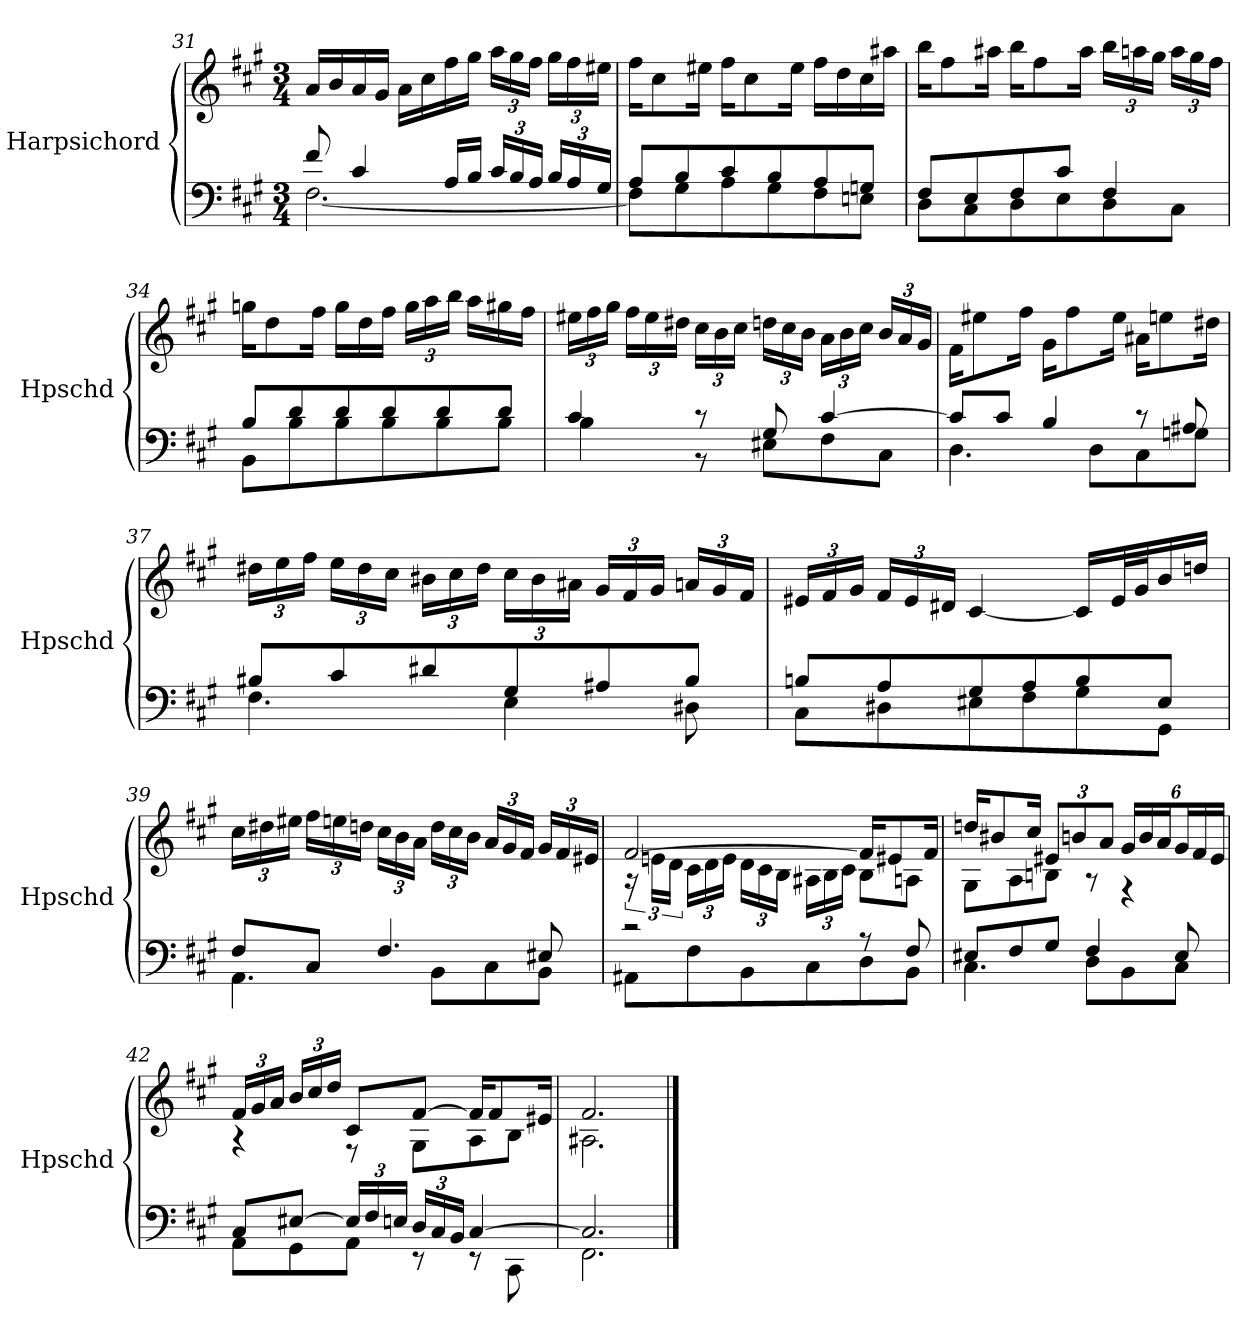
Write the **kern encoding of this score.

**kern	**kern
*part1	*part1
*staff2	*staff1
*I"Harpsichord	*
*I'Hpschd	*
*clefF4	*clefG2
*k[f#c#g#]	*k[f#c#g#]
*f#:	*f#:
*M3/4	*M3/4
=31	=31
*^	*
8f#/	[2.F#\	16a/LL
.	.	16b/
4c#/	.	16a/
.	.	16g#/JJ
.	.	16a\LL
.	.	16cc#\
16A/LL	.	16ff#\
16B/JJ	.	16gg#\JJ
24c#/LL	.	24aa\LL
24B/	.	24gg#\
24A/JJ	.	24ff#\JJ
24B/LL	.	24gg#\LL
24A/	.	24ff#\
24G#/JJ	.	24ee#X\JJ
=32	=32	=32
8A/L	8F#\L]	16ff#\KL
.	.	8cc#\
8B/	8G#\	.
.	.	16ee#X\Jk
8c#/	8A\	16ff#\KL
.	.	8cc#\
8B/	8G#\	.
.	.	16ee#\Jk
8A/	8F#\	16ff#\LL
.	.	16dd\
8Gn/J	8En\J	16cc#\
.	.	16aa#X\JJ
=33	=33	=33
8F#/L	8D\L	16bb\KL
.	.	8ff#\
8E/	8C#\	.
.	.	16aa#X\Jk
8F#/	8D\	16bb\KL
.	.	8ff#\
8c#/J	8E\	.
.	.	16aa#\Jk
4F#/	8D\	24bb\LL
.	.	24aan\
.	.	24gg#\JJ
.	8C#\J	24aa\LL
.	.	24gg#\
.	.	24ff#\JJ
=34	=34	=34
8B/L	8BB\L	16ggn\KL
.	.	8dd\
8d/	8B\	.
.	.	16ff#\Jk
8d/	8B\	16gg\LL
.	.	16dd\
8d/	8B\	16ff#\JJ
.	.	24gg\LL
.	.	24aa\
8d/	8B\	.
.	.	24bb\JJ
.	.	16aa\LL
8d/J	8B\J	16gg#X\
.	.	16ff#\JJ
=35	=35	=35
4c#/	4B\	24ee#X\LL
.	.	24ff#\
.	.	24gg#\JJ
.	.	24ff#\LL
.	.	24ee#\
.	.	24dd#X\JJ
8r	8r	24cc#\LL
.	.	24b\
.	.	24cc#\JJ
8G#/	8E#X\L	24ddn\LL
.	.	24cc#\
.	.	24b\JJ
[4c#/	8F#\	24a\LL
.	.	24b\
.	.	24cc#\JJ
.	8C#\J	24b/LL
.	.	24a/
.	.	24g#/JJ
=36	=36	=36
8c#/L]	4.D\	16f#\KL
.	.	8ee#X\
8c#/J	.	.
.	.	16ff#\Jk
4B/	.	16g#\KL
.	.	8ff#\
.	8D\L	.
.	.	16ee#\Jk
8r	8C#\	16a#X\KL
.	.	8een\
8A#X/	8Gn\J	.
.	.	16dd#X\Jk
=37	=37	=37
8B#X/L	4.F#\	24dd#X\LL
.	.	24ee\
.	.	24ff#\JJ
8c#/	.	24ee\LL
.	.	24dd#\
.	.	24cc#\JJ
8d#X/	.	24b#X\LL
.	.	24cc#\
.	.	24dd#\JJ
8G#/	4E\	24cc#\LL
.	.	24b#\
.	.	24a#X\JJ
8A#X/	.	24g#/LL
.	.	24f#/
.	.	24g#/JJ
8B#/J	8D#X\	24an/LL
.	.	24g#/
.	.	24f#/JJ
=38	=38	=38
8Bn/L	8C#\L	24e#X/LL
.	.	24f#/
.	.	24g#/JJ
8A/	8D#X\	24f#/LL
.	.	24e#/
.	.	24d#X/JJ
8G#/	8E#X\	[4c#/
8A/	8F#\	.
8B/	8G#\	16c#/LL]
.	.	32e#/L
.	.	32g#/J
8E#/J	8GG#\J	16b/
.	.	16ddn/JJ
=39	=39	=39
8F#/L	4.AA\	24cc#\LL
.	.	24dd#X\
.	.	24ee#X\JJ
8C#/J	.	24ff#\LL
.	.	24een\
.	.	24ddn\JJ
4.F#/	.	24cc#\LL
.	.	24b\
.	.	24a\JJ
.	8BB\L	24dd\LL
.	.	24cc#\
.	.	24b\JJ
.	8C#\	24a/LL
.	.	24g#/
.	.	24f#/JJ
8E#X/	8BB\J	24g#/LL
.	.	24f#/
.	.	24e#X/JJ
=40	=40	=40
*	*	*^
2r	8AA#X\L	[2f#/	24r
.	.	.	24en\LL
.	.	.	24d\JJ
.	8F#\	.	24c#\LL
.	.	.	24d\
.	.	.	24e\JJ
.	8BB\	.	24d\LL
.	.	.	24c#\
.	.	.	24B\JJ
.	8C#\	.	24A#X\LL
.	.	.	24B\
.	.	.	24c#\JJ
8r	8D\	16f#/KL]	8B\L
.	.	8e#X/	.
8F#/	8BB\J	.	8An\J
.	.	16f#/Jk	.
=41	=41	=41	=41
8E#X/L	4.C#\	16ddn/KL	8G#\L
.	.	8b#X/	.
8F#/	.	.	8A\
.	.	16cc#/Jk	.
8G#/J	.	12e#X/L	8Bn\J
.	.	12bn/	.
4F#/	8D\L	.	8r
.	.	12a/J	.
.	8BB\	24g#/LL	4r
.	.	24b/	.
.	.	24a/J	.
8E#/	8C#\J	24g#/L	.
.	.	24f#/	.
.	.	24e#/JJ	.
=42	=42	=42	=42
8C#/L	8AA\L	24f#/LL	4r
.	.	24g#/	.
.	.	24a/JJ	.
[8E#X/J	8GG#\	24b/LL	.
.	.	24cc#/	.
.	.	24dd/JJ	.
24E#/LL]	8AA\J	8c#/L	8r
24F#/	.	.	.
24En/JJ	.	.	.
24D/LL	8r	[8f#/J	8G#\L
24C#/	.	.	.
24BB/JJ	.	.	.
[4C#/	8r	16f#/KL]	8A\
.	.	8f#/	.
.	8CC#\	.	8B\J
.	.	16e#X/Jk	.
=43	=43	=43	=43
2.C#/]	2.FF#\	2.f#/	2.A#X\
*v	*v	*	*
*	*v	*v
==	==
*-	*-
